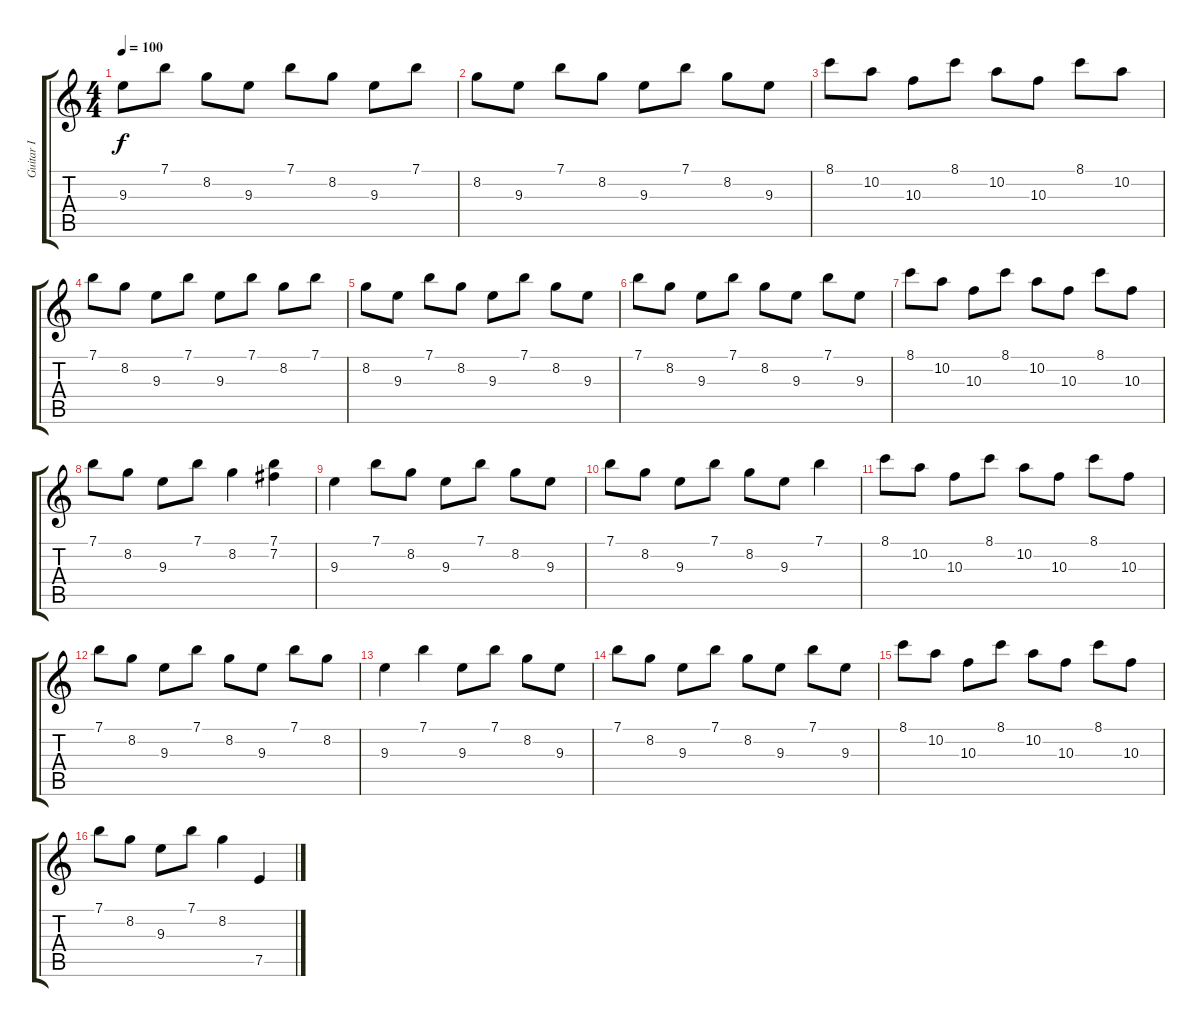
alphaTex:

\track ("Guitar I" "Guitar I") {instrument overdrivenguitar}
\staff {score tabs}
\tuning (E4 B3 G3 D3 A2 E2) {hide}
\ts (4 4)
\tempo 100
\clef g2
\ks c
9.3.8{dy f} 7.1.8 8.2.8 9.3.8 7.1.8 8.2.8 9.3.8 7.1.8 |
8.2.8 9.3.8 7.1.8 8.2.8 9.3.8 7.1.8 8.2.8 9.3.8 |
8.1.8 10.2.8 10.3.8 8.1.8 10.2.8 10.3.8 8.1.8 10.2.8 |
7.1.8 8.2.8 9.3.8 7.1.8 9.3.8 7.1.8 8.2.8 7.1.8 |
8.2.8 9.3.8 7.1.8 8.2.8 9.3.8 7.1.8 8.2.8 9.3.8 |
7.1.8 8.2.8 9.3.8 7.1.8 8.2.8 9.3.8 7.1.8 9.3.8 |
8.1.8 10.2.8 10.3.8 8.1.8 10.2.8 10.3.8 8.1.8 10.3.8 |
7.1.8 8.2.8 9.3.8 7.1.8 8.2.4 (7.1 7.2).4 |
9.3.4 7.1.8 8.2.8 9.3.8 7.1.8 8.2.8 9.3.8 |
7.1.8 8.2.8 9.3.8 7.1.8 8.2.8 9.3.8 7.1.4 |
8.1.8 10.2.8 10.3.8 8.1.8 10.2.8 10.3.8 8.1.8 10.3.8 |
7.1.8 8.2.8 9.3.8 7.1.8 8.2.8 9.3.8 7.1.8 8.2.8 |
9.3.4 7.1.4 9.3.8 7.1.8 8.2.8 9.3.8 |
7.1.8 8.2.8 9.3.8 7.1.8 8.2.8 9.3.8 7.1.8 9.3.8 |
8.1.8 10.2.8 10.3.8 8.1.8 10.2.8 10.3.8 8.1.8 10.3.8 |
7.1.8 8.2.8 9.3.8 7.1.8 8.2.4 7.5.4
